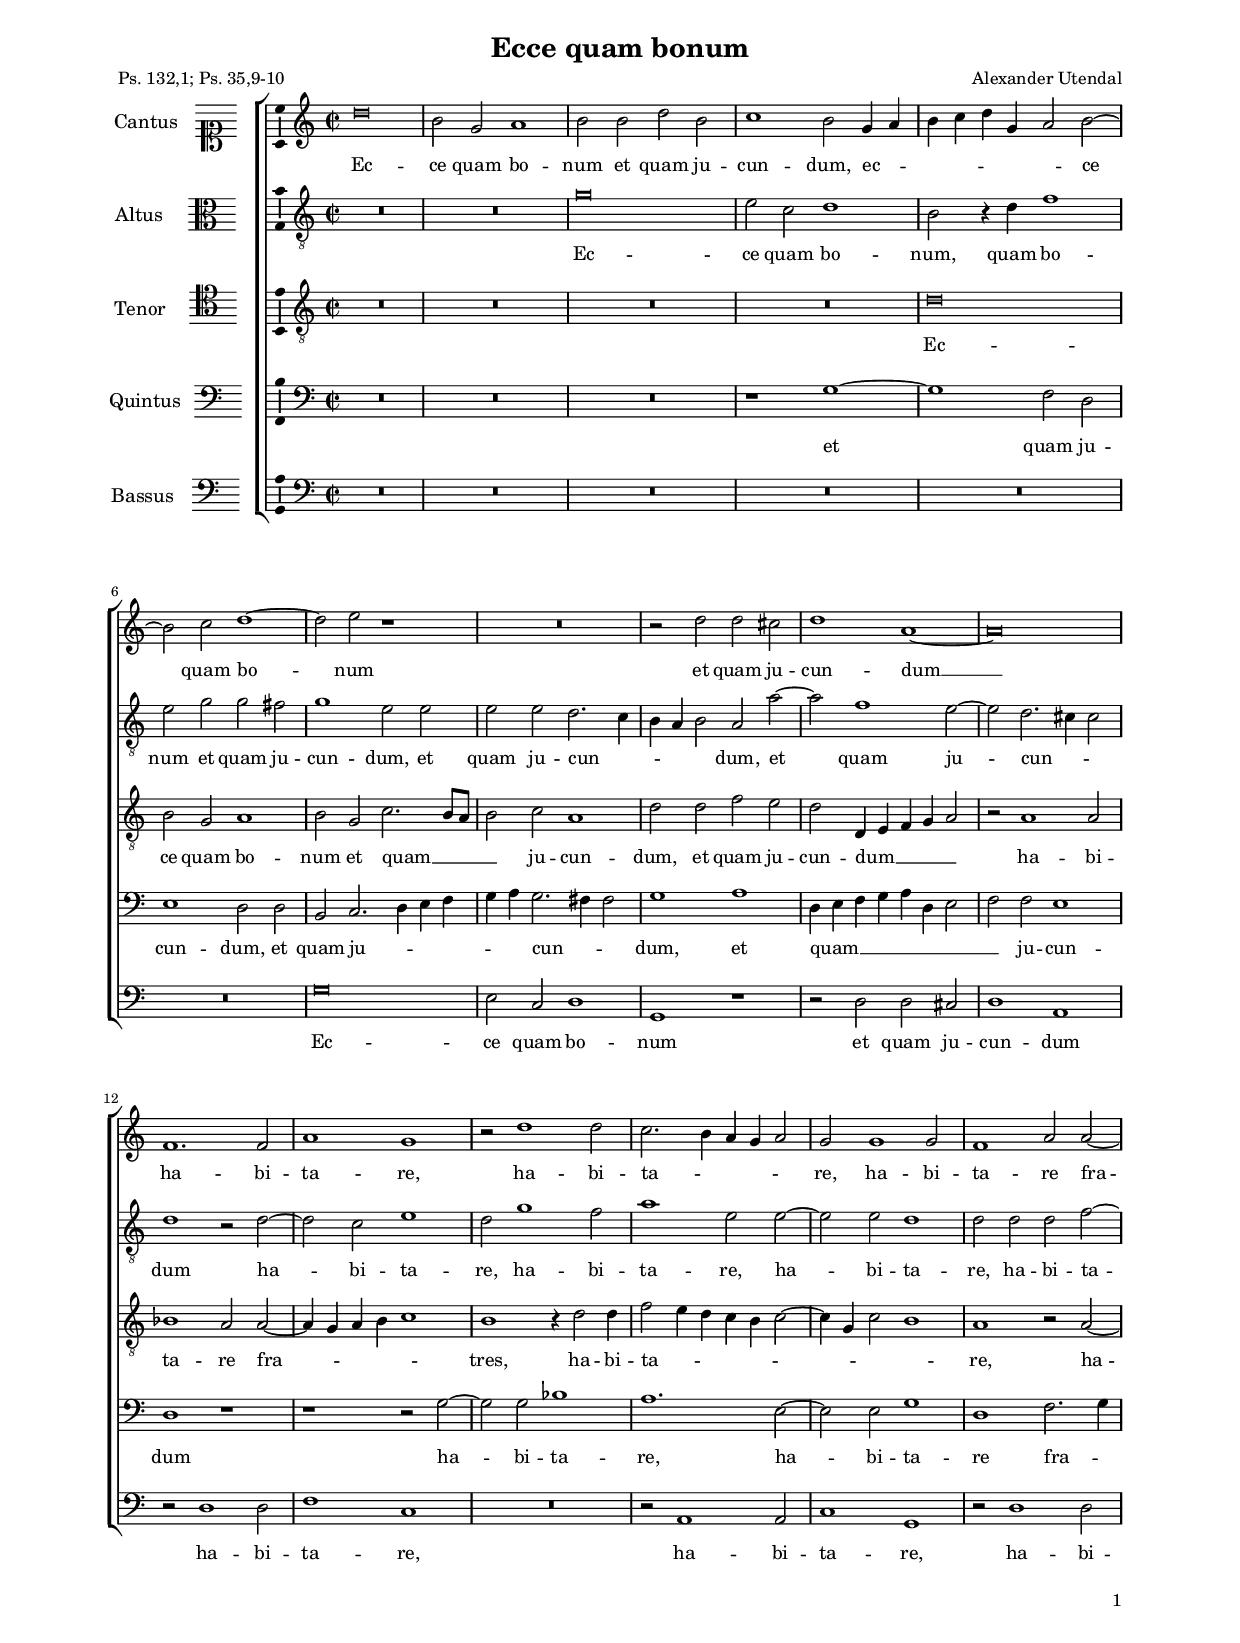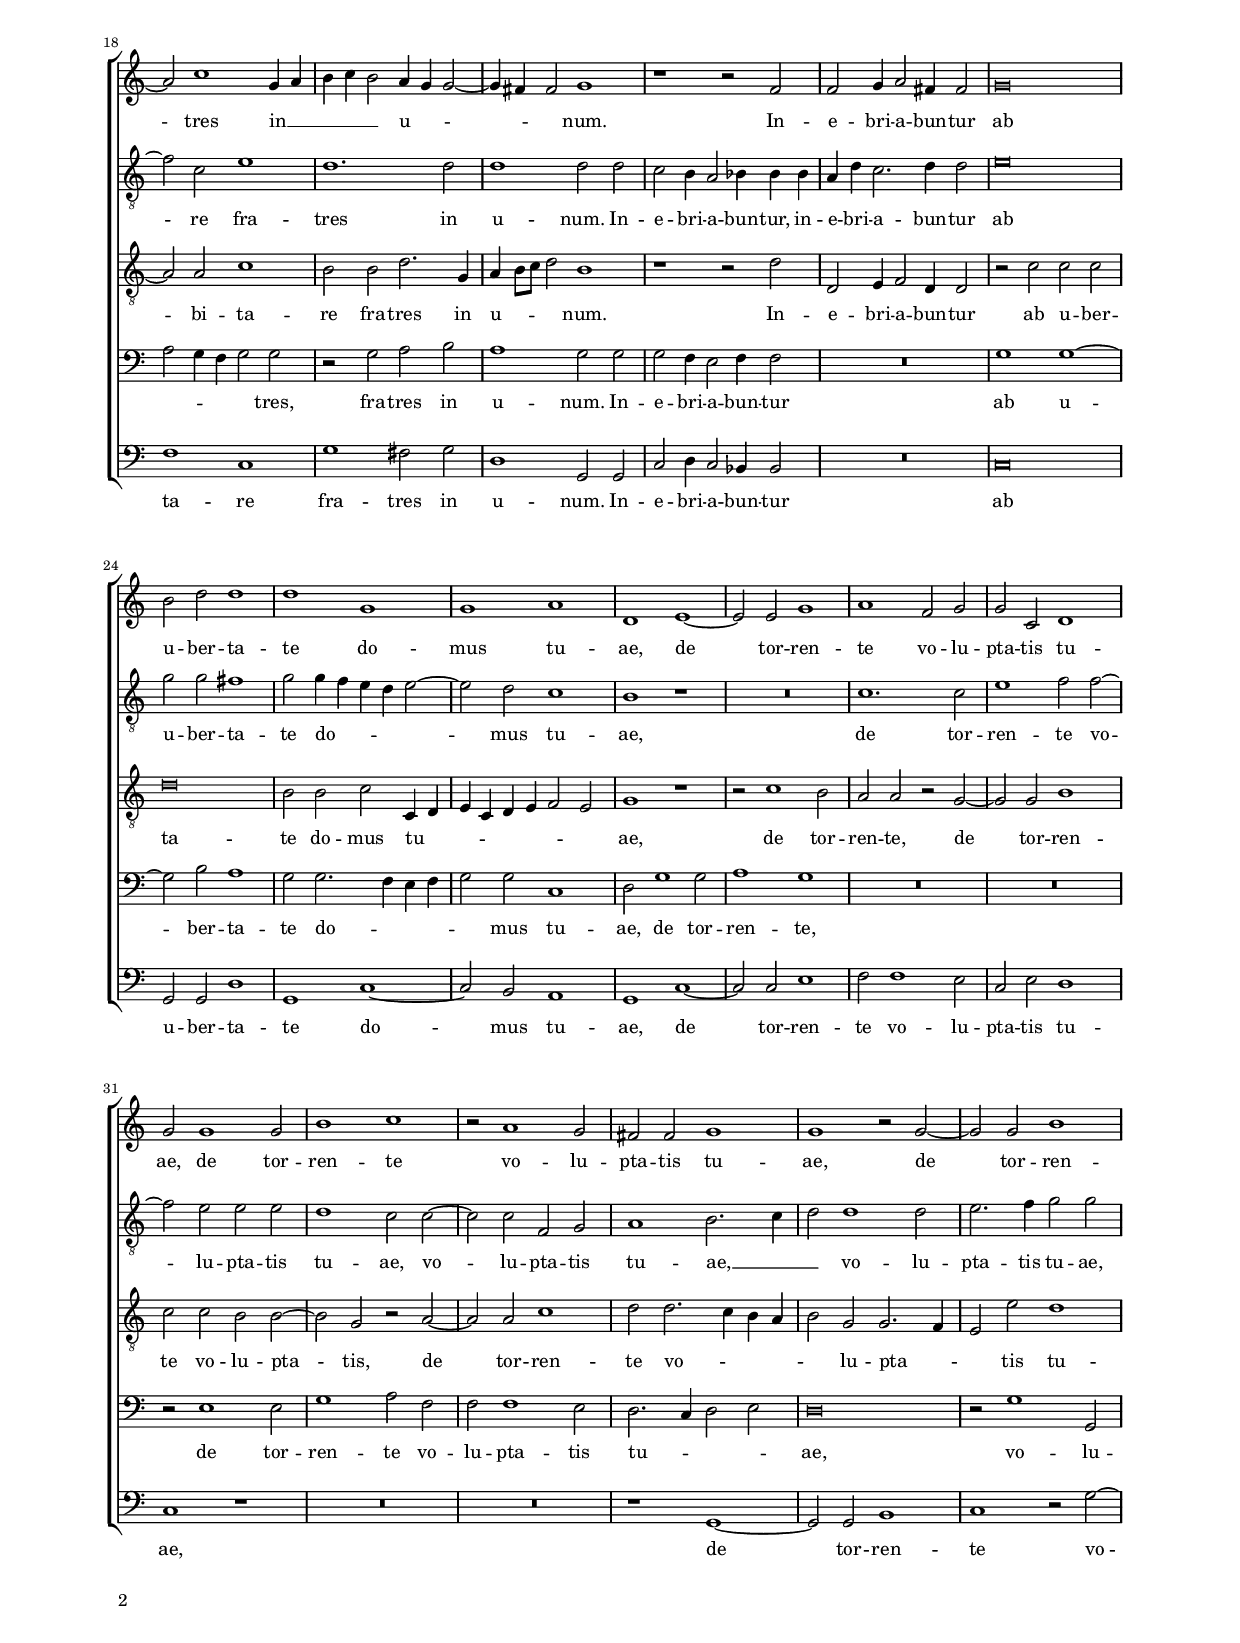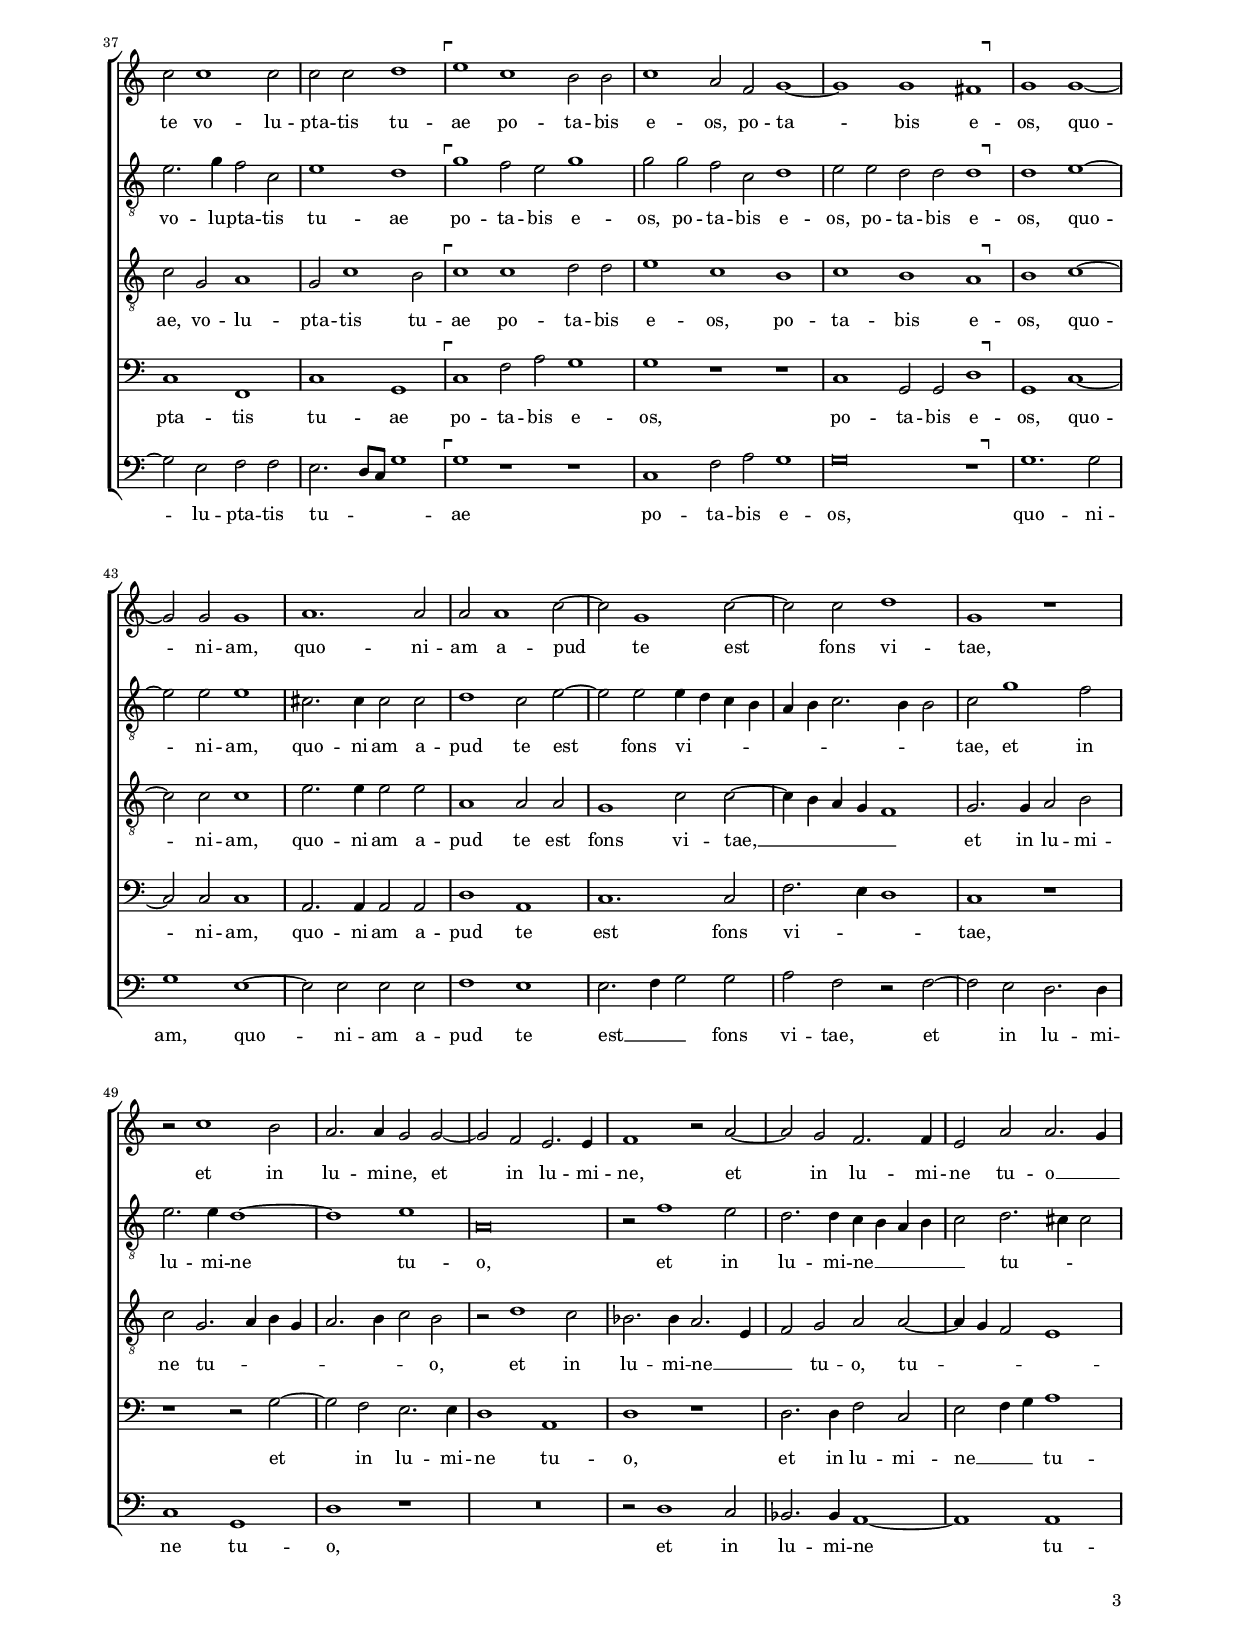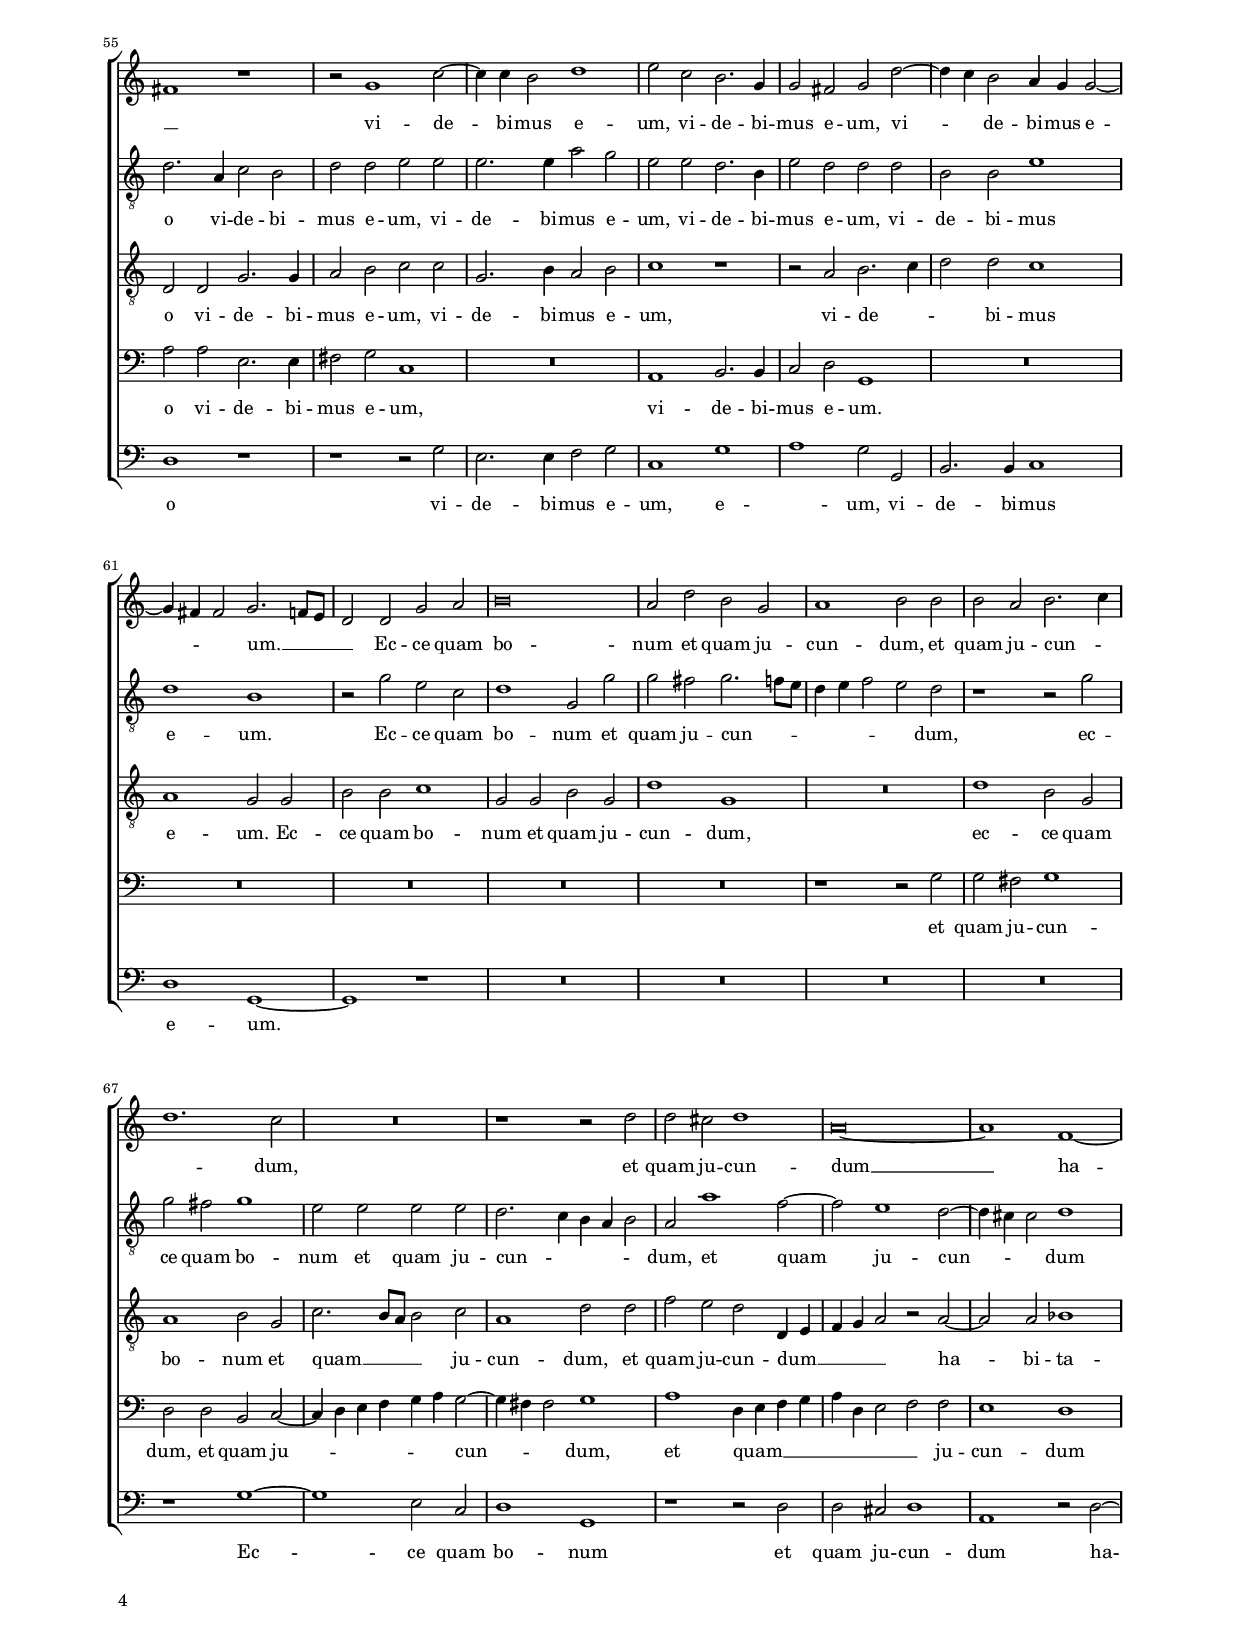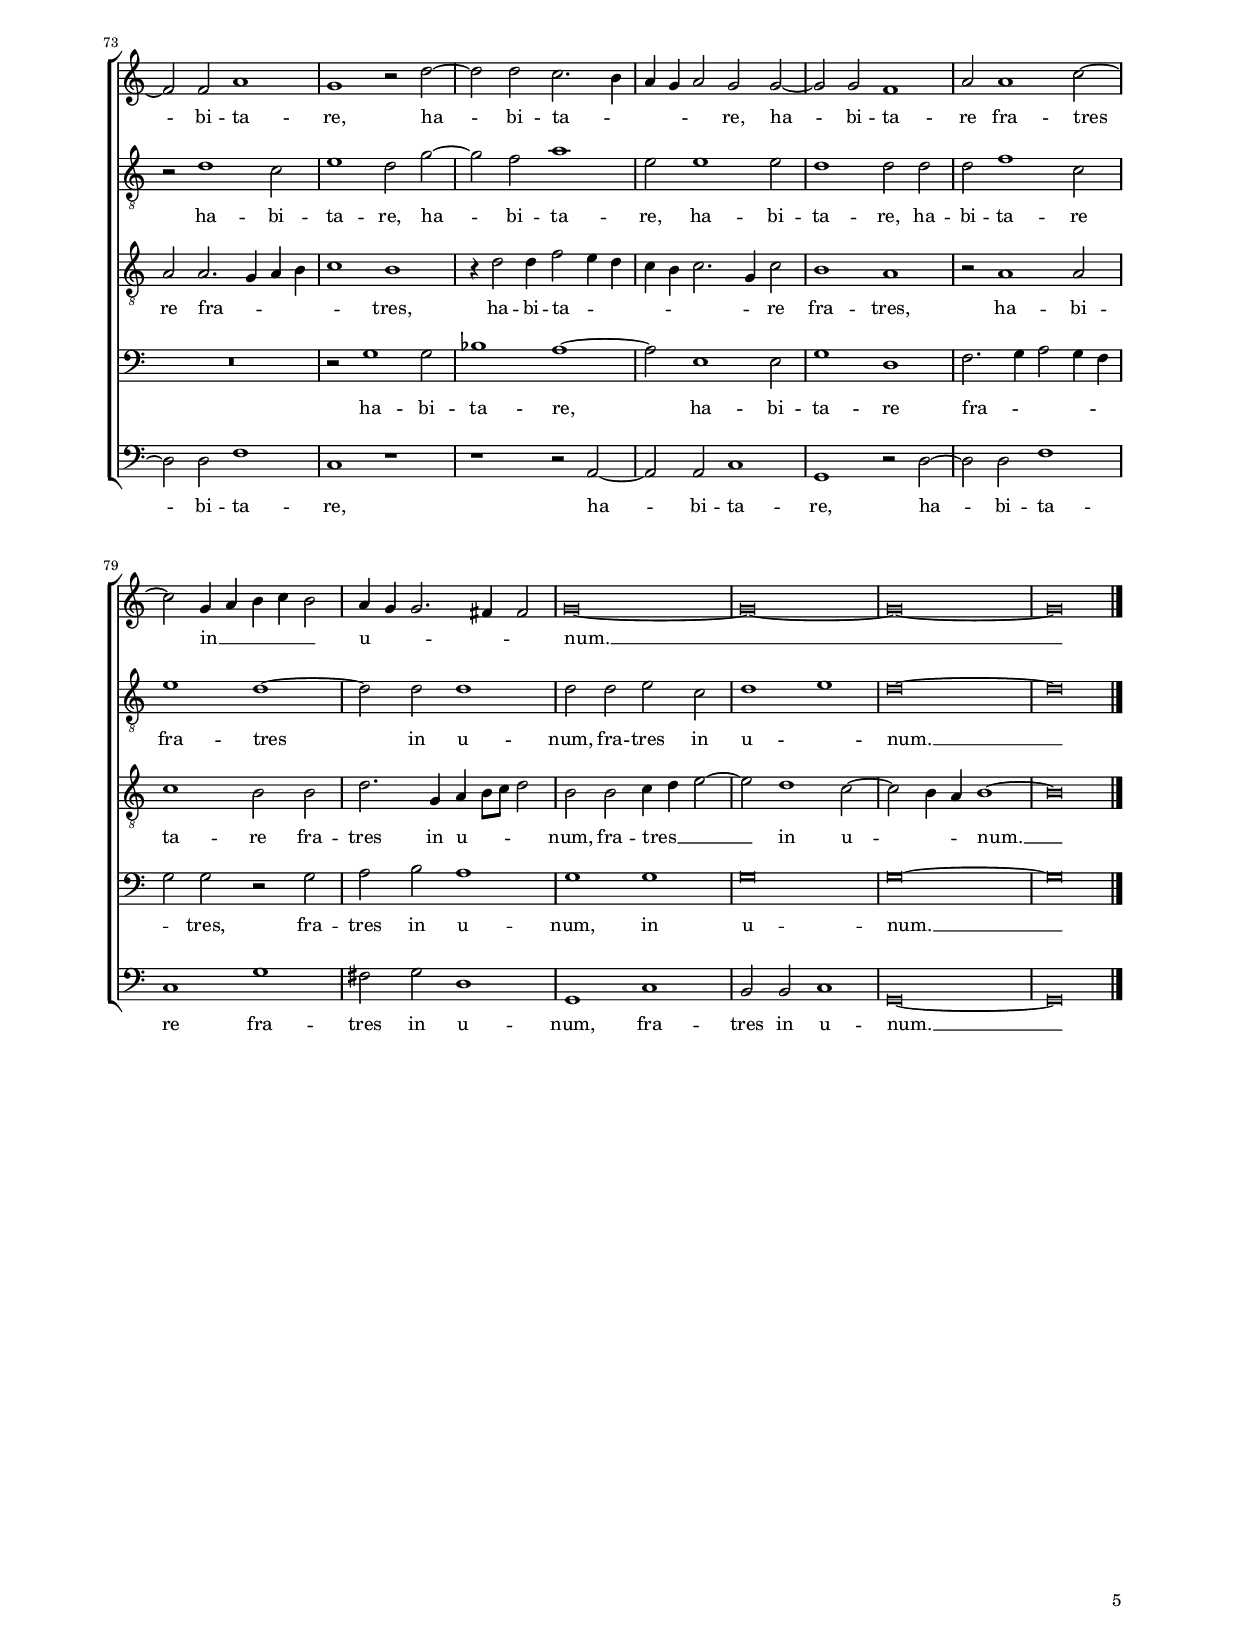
\header
{
	title="Ecce quam bonum"
	composer="Alexander Utendal"
	poet="Ps. 132,1; Ps. 35,9-10"
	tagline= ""
}

\version "2.24.4"
\language deutsch
#(set-global-staff-size 15)
% #(set-default-paper-size "letter")
#(ly:set-option 'point-and-click #f)




	ficta = { \once \set suggestAccidentals = ##t }

	forget = #(define-music-function (music) (ly:music?) #{
		\accidentalStyle forget
		$music
		\accidentalStyle default
		#})

	color = 
	#(define-music-function (music)(ly:music?)
	#{
	\once\override TextSpanner.bound-details.left.text = \markup
	\scale #'(-1 . 2) { "¬" }
	\once\override TextSpanner.bound-details.right.text = \markup
	\scale #'(1 . 2) { "¬" }
	\once\override TextSpanner.bound-details.left-broken.text = ##f
	\once\override TextSpanner.bound-details.right-broken.text = ##f
	\once\override TextSpanner.bound-details.left.padding = #'0
	\once\override TextSpanner.bound-details.right.padding = #'-1
	\once\override TextSpanner.style = #'none
	$music
	#})

	colorBegin = \startTextSpan
	colorEnd = \stopTextSpan


\paper
	{
	top-margin = 1.8 \cm
	bottom-margin = 1.2 \cm
	left-margin = 2 \cm
	right-margin = 2 \cm
	ragged-bottom = ##f
	ragged-last-bottom = ##t
	print-page-number = ##f
	system-system-spacing = #'((basic-distance . 17) (minimum-distance . 14) (padding . 7) (strechability . 150))
	oddFooterMarkup=\markup   \fill-line { "" \fromproperty #'page:page-number-string }
	evenFooterMarkup=\markup  \fill-line { \fromproperty #'page:page-number-string "" }
	last-bottom-spacing = #'((basic-distance . 12) (minimum-distance . 7) (padding . 4))
%	systems-per-page = 3
%   page-count = 3
%	min-systems-per-page = 3
%	print-all-headers = ##t
%	print-first-page-number = ##t
%	first-page-number = 1
	}

	
global = {
	\key c \major
	\time 2/2 \set Score.measureLength = #(ly:make-moment 2/1)
	\set Score.tempoHideNote = ##t
	\tempo 2 = 90
	\skip 1*2*38 \set Score.measureLength = #(ly:make-moment 3/1)
	\skip 1*3*3 \set Score.measureLength = #(ly:make-moment 2/1)
	\skip 1*2*43 \bar "|."
	}


incipitcantus = \markup { \score {
	{
	\set Staff.instrumentName = \markup { \fontsize #1 "Cantus" }
	\key c \major
	\clef soprano
	s4 \bar ""
	}
	\layout  {
	raggedright = ##t
	indent = 1.6 \cm
	line-width = 2.4\cm
	\context { \Staff \remove Time_signature_engraver }
	\override Staff.Clef.Y-extent = #'(0 . 0)
	}} \hspace #1 }


incipitaltus = \markup { \score {
	{
	\set Staff.instrumentName = \markup { \fontsize #1 "Altus" }
	\key c \major
	\clef alto
	s4 \bar ""
	}
	\layout  {
	raggedright = ##t
	indent = 1.6 \cm
	line-width = 2.4\cm
	\context { \Staff \remove Time_signature_engraver }
	\override Staff.Clef.Y-extent = #'(0 . 0)
	}} \hspace #1 }


incipittenor = \markup { \score {
	{
	\set Staff.instrumentName = \markup { \fontsize #1 "Tenor" }
	\key c \major
	\clef tenor
	s4 \bar ""
	}
	\layout  {
	raggedright = ##t
	indent = 1.6 \cm
	line-width = 2.4\cm
	\context { \Staff \remove Time_signature_engraver }
	\override Staff.Clef.Y-extent = #'(0 . 0)
	}} \hspace #1 }


incipitquintus = \markup { \score {
	{
	\set Staff.instrumentName = \markup { \fontsize #1 "Quintus" }
	\key c \major
	\clef bass
	s4 \bar ""
	}
	\layout  {
	raggedright = ##t
	indent = 1.6 \cm
	line-width = 2.4\cm
	\context { \Staff \remove Time_signature_engraver }
	\override Staff.Clef.Y-extent = #'(0 . 0)
	}} \hspace #1 }


incipitbassus = \markup { \score {
	{
	\set Staff.instrumentName = \markup { \fontsize #1 "Bassus" }
	\key c \major
	\clef bass
	s4 \bar ""
	}
	\layout  {
	raggedright = ##t
	indent = 1.6 \cm
	line-width = 2.4\cm
	\context { \Staff \remove Time_signature_engraver }
	\override Staff.Clef.Y-extent = #'(0 . 0)
	}} \hspace #1 }


cantus =  \relative c''
	{
	d\breve
	h2 g a1
	h2 h d h
	c1 h2 g4 a
%5
	h4 c d g, a2 h~ |
	h2 c d1~
	d2 e r1
	R\breve
	r2 d d cis
%10
	d1 a~ |
	a\breve
	f1. f2
	a1 g
	r2 d'1 d2
%15
	c2. h4 a g a2 |
	g2 g1 g2
	f1 a2 a~
	a2 c1 g4 a
	h4 c h2 a4 g g2~
%20
	g4 fis fis2 g1 |
	r1 r2 f
	f2 g4 a2 fis4 fis2
	g\breve
	h2 d d1
%25
	d1 g, |
	g1 a
	d,1 e~
	e2 e g1
	a1 f2 g
%30
	g2 c, d1 |
	g2 g1 g2
	h1 c
	r2 a1 g2
	fis2 fis g1
%35
	g1 r2 g~ |
	g2 g h1
	c2 c1 c2
	c2 c d1
	\color e1 \colorBegin c h2 h
%40
	c1 a2 f g1~ |
	g1 g fis \colorEnd
	g1 g~
	g2 g g1
	a1. a2
%45
	a2 a1 c2~ |
	c2 g1 c2~
	c2 c d1
	g,1 r
	r2 c1 h2
%50
	a2. a4 g2 g~ |
	g2 f e2. e4
	f1 r2 a~
	a2 g f2. f4
	e2 a a2. g4
%55
	fis1 r |
	r2 g1 c2~
	c4 c h2 d1
	e2 c h2. g4
	g2 fis g d'~
%60
	d4 c h2 a4 g g2~ |
	g4 fis fis2 g2. f8 e
	d2 d g a
	h\breve
	a2 d h g
%65
	a1 h2 h |
	h2 a h2. c4
	d1. c2
	R\breve
	r1 r2 d
%70
	d2 cis d1 |
	a\breve~
	a1 f~
	f2 f a1
	g1 r2 d'~
%75
	d2 d c2. h4 |
	a4 g a2 g g~
	g2 g f1
	a2 a1 c2~
	c2 g4 a h c h2
%80
	a4 g g2. fis4 fis2 |
	g\breve~
	g\breve~
	g\breve~
	g\breve |
	}


altus =  \relative c'
	{
	R\breve
	R\breve
	g'\breve
	e2 c d1
%5
	h2 r4 d f1 |
	e2 g g fis
	g1 e2 e
	e2 e d2. c4
	h4 a h2 a2 a'~
%10
	a2 f1 e2~ |
	e2 d2. cis4 cis2
	d1 r2 d~
	d2 c e1
	d2 g1 f2
%15
	a1 e2 e~ |
	e2 e d1
	d2 d d f~
	f2 c e1
	d1. d2
%20
	d1 d2 d |
	c2 h4 a2 b4 b b
	a4 d c2. d4 d2
	e\breve
	g2 g fis1
%25
	g2 g4 f e d e2~ |
	e2 d c1
	h1 r
	R\breve
	c1. c2
%30
	e1 f2 f~ |
	f2 e e e
	d1 c2 c~
	c2 c f,2 g
	a1 h2. c4
%35
	d2 d1 d2 |
	e2. f4 g2 g
	e2. g4 f2 c
	e1 d
	\color g1 \colorBegin f2 e g1
%40
	g2 g f c d1 |
	e2 e d d d1 \colorEnd
	d1 e~
	e2 e e1
	cis2. cis4 cis2 cis
%45
	d1 c2 e~ |
	e2 e e4 d c h
	a4 h c2. h4 h2
	c2 g'1 f2
	e2. e4 d1~
%50
	d1 e |
	a,\breve
	r2 f'1 e2
	d2. d4 c4 h a h
	c2 d2. cis4 cis2
%55
	d2. a4 c2 h |
	d2 d e e
	e2. e4 a2 g
	e2 e d2. h4
	e2 d d d
%60
	h2 h e1 |
	d1 h
	r2 g' e c
	d1 g,2 g'
	g2 fis g2. f8 e
%65
	d4 e f2 e d |
	r1 r2 g
	g2 fis g1
	e2 e e e
	d2. c4 h a h2
%70
	a2 a'1 f2~ |
	f2 e1 d2~
	d4 cis cis2 d1
	r2 d1 c2
	e1 d2 g~
%75
	g2 f a1 |
	e2 e1 e2
	d1 d2 d
	d2 f1 c2
	e1 d~
%80
	d2 d d1 |
	d2 d e c
	d1 e
	d\breve~
	d\breve |
	}


tenor =  \relative c'
	{
	R\breve
	R\breve
	R\breve
	R\breve
%5
	d\breve |
	h2 g a1
	h2 g c2. h8 a
	h2 c a1
	d2 d f e
%10
	d2 d,4 e f g a2 |
	r2 a1 a2
	b1 a2 a~
	a4 g a h c1
	h1 r4 d2 d4
%15
	f2 e4 d c h c2~ |
	c4 g c2 h1
	a1 r2 a~
	a2 a c1
	h2 h d2. g,4
%20
	a4 h8 c d2 h1 |
	r1 r2 d
	d,2 e4 f2 d4 d2
	r2 c' c c
	d\breve
%25
	h2 h c c,4 d |
	e4 c d e f2 e
	g1 r
	r2 c1 h2
	a2 a r g~
%30
	g2 g h1 |
	c2 c h h~
	h2 g r a~
	a2 a c1
	d2 d2. c4 h a
%35
	h2 g g2. f4 |
	e2 e' d1
	c2 g a1
	g2 c1 h2
	\color c1 \colorBegin c d2 d
%40
	e1 c h |
	c1 h a \colorEnd
	h1 c~
	c2 c c1
	e2. e4 e2 e
%45
	a,1 a2 a |
	g1 c2 c~
	c4 h a g f1
	g2. g4 a2 h
	c2 g2. a4 h g
%50
	a2. h4 c2 h |
	r2 d1 c2
	b2. b4 a2. e4
	f2 g a a~
	a4 g f2 e1
%55
	d2 d g2. g4 |
	a2 h c c
	g2. h4 a2 h
	c1 r
	r2 a h2. c4
%60
	d2 d c1 |
	a1 g2 g
	h2 h c1
	g2 g h g
	d'1 g,
%65
	R\breve |
	d'1 h2 g
	a1 h2 g
	c2. h8 a h2 c
	a1 d2 d
%70
	f2 e d d,4 e |
	f4 g a2 r a~
	a2 a b1
	a2 a2. g4 a h
	c1 h
%75
	r4 d2 d4 f2 e4 d |
	c4 h c2. g4 c2
	h1 a
	r2 a1 a2
	c1 h2 h
%80
	d2. g,4 a4 h8 c d2 |
	h2 h c4 d e2~
	e2 d1 c2~
	c2 h4 a h1~
	h\breve |	
	}


quintus  =  \relative c
	{
	R\breve
	R\breve
	R\breve
	r1 g'~
%5
	g1 f2 d |
	e1 d2 d
	h2 c2. d4 e f
	g4 a g2. fis4 fis2
	g1 a
%10
	d,4 e f g a4 d, e2 |
	f2 f e1
	d1 r
	r1 r2 g~
	g2 g b1
%15
	a1. e2~ | 
	e2 e g1
	d1 f2. g4
	a2 g4 f g2 g
	r2 g a h
%20
	a1 g2 g |
	g2 f4 e2 f4 f2
	R\breve
	g1 g~
	g2 h a1
%25
	g2 g2. f4 e f |
	g2 g c,1
	d2 g1 g2
	a1 g
	R\breve
%30
	R\breve |
	r2 e1 e2
	g1 a2 f
	f2 f1 e2
	d2. c4 d2 e
%35
	d\breve |
	r2 g1 g,2
	c1 f,
	c'1 g
	\color c1 \colorBegin f2 a g1
%40
	g1 r r |
	c,1 g2 g d'1 \colorEnd
	g,1 c~
	c2 c c1
	a2. a4 a2 a
%45
	d1 a |
	c1. c2
	f2. e4 d1
	c1 r
	r1 r2 g'~
%50
	g2 f e2. e4 |
	d1 a
	d1 r
	d2. d4 f2 c
	e2 f4 g a1
%55
	a2 a e2. e4 |
	fis2 g c,1
	R\breve
	a1 h2. h4
	c2 d g,1
%60
	R\breve |
	R\breve
	R\breve
	R\breve
	R\breve
%65
	r1 r2 g' |
	g2 fis g1
	d2 d h c~
	c4 d e f g a g2~
	g4 fis fis2 g1
%70
	a1 d,4 e f g |
	a4 d, e2 f f
	e1 d
	R\breve
	r2 g1 g2
%75
	b1 a~ |
	a2 e1 e2
	g1 d
	f2. g4 a2 g4 f
	g2 g r g
%80
	a2 h a1 |
	g1 g
	g\breve
	g\breve~
	g\breve |
	}


bassus  =  \relative c
	{
	R\breve
	R\breve
	R\breve
	R\breve
%5
	R\breve |
	R\breve
	g'\breve
	e2 c d1
	g,1 r
%10
	r2 d' d cis |
	d1 a
	r2 d1 d2
	f1 c
	R\breve
%15
	r2 a1 a2 |
	c1 g
	r2 d'1 d2
	f1 c
	g'1 fis2 g
%20
	d1 g,2 g |
	c2 d4 c2 b4 b2
	R\breve
	c\breve
	g2 g d'1
%25
	g,1 c~ |
	c2 h a1
	g1 c~
	c2 c e1
	f2 f1 e2
%30
	c2 e d1 |
	c1 r
	R\breve
	R\breve
	r1 g~
%35
	g2 g h1 |
	c1 r2 g'~
	g2 e f f
	e2. d8 c g'1
	\color g1 \colorBegin r r
%40
	c,1 f2 a g1 |
	g\breve r1 \colorEnd
	g1. g2
	g1 e~
	e2 e e e
%45
	f1 e |
	e2. f4 g2 g
	a2 f r f~
	f2 e d2. d4
	c1 g
%50
	d'1 r |
	R\breve
	r2 d1 c2
	b2. b4 a1~
	a1 a
%55
	d1 r |
	r1 r2 g
	e2. e4 f2 g
	c,1 g'
	a1 g2 g,
%60
	h2. h4 c1 |
	d1 g,~
	g1 r
	R\breve
	R\breve
%65
	R\breve |
	R\breve
	r1 g'~
	g1 e2 c
	d1 g,
%70
	r1 r2 d' |
	d2 cis d1
	a1 r2 d~
	d2 d f1
	c1 r
%75
	r1 r2 a~ |
	a2 a c1
	g1 r2 d'~
	d2 d f1
	c1 g'
%80
	fis2 g d1 |
	g,1 c
	h2 h c1
	g\breve~
	g\breve |
	}


lyricscantus = \lyricmode {
	Ec -- ce quam bo -- num et quam ju -- cun -- dum,
	ec -- _ _ _ _ _ _ ce quam bo -- num et quam ju -- cun -- dum __
	ha -- bi -- ta -- re,
	ha -- bi -- ta -- _ _ _ _ re,
	ha -- bi -- ta -- re fra -- tres in __ _ _ _ _ u -- _ _ _ _ num.
	In -- e -- bri -- a -- bun -- tur ab u -- ber -- ta -- te do -- mus tu -- ae,
	de tor -- ren -- te vo -- lu -- pta -- tis tu -- ae,
	de tor -- ren -- te vo -- lu -- pta -- tis tu -- ae,
	de tor -- ren -- te vo -- lu -- pta -- tis tu -- ae
	po -- ta -- bis e -- os,
	po -- ta -- bis e -- os,
	quo -- ni -- am,
	quo -- ni -- am a -- pud te est fons vi -- tae,
	et in lu -- mi -- ne,
	et in lu -- mi -- ne,
	et in lu -- mi -- ne tu -- o __ _ _ vi -- de -- bi -- mus e -- um,
	vi -- de -- bi -- mus e -- um,
	vi -- _ de -- bi -- mus e -- _ _ um. __ _ _ _
	Ec -- ce quam bo -- num et quam ju -- cun -- dum,
	et quam ju -- cun -- _ _ dum,
	et quam ju -- cun -- dum __
	ha -- bi -- ta -- re,
	ha -- bi -- ta -- _ _ _ _ re,
	ha -- bi -- ta -- re fra -- tres in __ _ _ _ _ u -- _ _ _ _ num. __
	}


lyricsaltus = \lyricmode {
	Ec -- ce quam bo -- num,
	quam bo -- num et quam ju -- cun -- dum,
	et quam ju -- cun -- _ _ _ _ dum,
	et quam ju -- cun -- _ _ dum
	ha -- bi -- ta -- re,
	ha -- bi -- ta -- re,
	ha -- bi -- ta -- re,
	ha -- bi -- ta -- re fra -- tres in u -- num.
	In -- e -- bri -- a -- bun -- tur,
	in -- e -- bri -- a -- bun -- tur ab u -- ber -- ta -- te do -- _ _ _ _ mus tu -- ae,
	de tor -- ren -- te vo -- lu -- pta -- tis tu -- ae,
	vo -- lu -- pta -- tis tu -- ae, __ _ _
	vo -- lu -- pta -- tis tu -- ae,
	vo -- lu -- pta -- tis tu -- ae
	po -- ta -- bis e -- os,
	po -- ta -- bis e -- os,
	po -- ta -- bis e -- os,
	quo -- ni -- am,
	quo -- ni -- am a -- pud te est fons vi -- _ _ _ _ _ _ _ _ tae,
	et in lu -- mi -- ne tu -- o,
	et in lu -- mi -- ne __ _ _ _ _ tu -- _ _ o
	vi -- de -- bi -- mus e -- um,
	vi -- de -- bi -- mus e -- um,
	vi -- de -- bi -- mus e -- um,
	vi -- de -- bi -- mus e -- um.
	Ec -- ce quam bo -- num et quam ju -- cun -- _ _ _ _ _ _ dum,
	ec -- ce quam bo -- num et quam ju -- cun -- _ _ _ _ dum,
	et quam ju -- cun -- _ _ dum
	ha -- bi -- ta -- re,
	ha -- bi -- ta -- re,
	ha -- bi -- ta -- re,
	ha -- bi -- ta -- re fra -- tres in u -- num,
	fra -- tres in u -- _ num. __
	}


lyricstenor = \lyricmode {
	Ec -- ce quam bo -- num et quam __ _ _ _ ju -- cun -- dum,
	et quam ju -- cun -- dum __ _ _ _ _
	ha -- bi -- ta -- re fra -- _ _ _ _ tres,
	ha -- bi -- ta -- _ _ _ _ _ _ _ _ re,
	ha -- bi -- ta -- re fra -- tres in u -- _ _ _ num.
	In -- e -- bri -- a -- bun -- tur ab u -- ber -- ta -- te do -- mus tu -- _ _ _ _ _ _ _ ae,
	de tor -- ren -- te,
	de tor -- ren -- te vo -- lu -- pta -- tis,
	de tor -- ren -- te vo -- _ _ _ _ lu -- pta -- _ _ tis tu -- ae,
	vo -- lu -- pta -- tis tu -- ae
	po -- ta -- bis e -- os,
	po -- ta -- bis e -- os,
	quo -- ni -- am,
	quo -- ni -- am a -- pud te est fons vi -- tae, __ _ _ _ _ 
	et in lu -- mi -- ne tu -- _ _ _ _ _ _ o,
	et in lu -- mi -- ne __ _ _ tu -- o,
	tu -- _ _ _ o vi -- de -- bi -- mus e -- um,
	vi -- de -- bi -- mus e -- um,
	vi -- de -- _ _ bi -- mus e -- um.
	Ec -- ce quam bo -- num et quam ju -- cun -- dum,
	ec -- ce quam bo -- num et quam __ _ _ _ ju -- cun -- dum,
	et quam ju -- cun -- dum __ _ _ _ _
	ha -- bi -- ta -- re fra -- _ _ _ _ tres,
	ha -- bi -- ta -- _ _ _ _ _ _ re fra -- tres,
	ha -- bi -- ta -- re fra -- tres in u -- _ _ _ num,
	fra -- tres __ _ _ in u -- _ _ num. __
	}


lyricsquintus = \lyricmode {
	et quam ju -- cun -- dum,
	et quam ju -- _ _ _ _ _ cun -- _ _ dum,
	et quam __ _ _ _ _ _ _ _ ju -- cun -- dum
	ha -- bi -- ta -- re,
	ha -- bi -- ta -- re fra -- _ _ _ _ _ tres,
	fra -- tres in u -- num.
	In -- e -- bri -- a -- bun -- tur ab u -- ber -- ta -- te do -- _ _ _ _ mus tu -- ae,
	de tor -- ren -- te,
	de tor -- ren -- te vo -- lu -- pta -- tis tu -- _ _ _ ae,
	vo -- lu -- pta -- tis tu -- ae
	po -- ta -- bis e -- os,
	po -- ta -- bis e -- os,
	quo -- ni -- am,
	quo -- ni -- am a -- pud te est fons vi -- _ _ tae,
	et in lu -- mi -- ne tu -- o,
	et in lu -- mi -- ne __ _ _ tu -- o vi -- de -- bi -- mus e -- um,
	vi -- de -- bi -- mus e -- um.
	et quam ju -- cun -- dum,
	et quam ju -- _ _ _ _ _ cun -- _ _ dum,
	et quam __ _ _ _ _ _ _ _ ju -- cun -- dum
	ha -- bi -- ta -- re,
	ha -- bi -- ta -- re fra -- _ _ _ _ _ tres,
	fra -- tres in u -- num,
	in u -- num. __
	}


lyricsbassus = \lyricmode {
	Ec -- ce quam bo -- num et quam ju -- cun -- dum
	ha -- bi -- ta -- re,
	ha -- bi -- ta -- re,
	ha -- bi -- ta -- re fra -- tres in u -- num.
	In -- e -- bri -- a -- bun -- tur ab u -- ber -- ta -- te do -- mus tu -- ae,
	de tor -- ren -- te vo -- lu -- pta -- tis tu -- ae,
	de tor -- ren -- te vo -- lu -- pta -- tis tu -- _ _ _ ae
	po -- ta -- bis e -- os,
	quo -- ni -- am,
	quo -- ni -- am a -- pud te est __ _ _ fons vi -- tae,
	et in lu -- mi -- ne tu -- o,
	et in lu -- mi -- ne tu -- o vi -- de -- bi -- mus e -- um,
	e -- _ um,
	vi -- de -- bi -- mus e -- um.
	Ec -- ce quam bo -- num et quam ju -- cun -- dum
	ha -- bi -- ta -- re,
	ha -- bi -- ta -- re,
	ha -- bi -- ta -- re fra -- tres in u -- num,
	fra -- tres in u -- num. __
	}


\score
{  
	\transpose c c {
	\new ChoirStaff \with { \override StaffGrouper.staff-staff-spacing.basic-distance = #12 }
	<<

	\new Staff << \global
	\new Voice="v1" {
		\set Staff.instrumentName=\incipitcantus
%		\set Staff.instrumentName= "S"
		\set Staff.midiInstrument = "reed organ"
		\clef violin
		\cantus }
	\new Lyrics \lyricsto "v1" {\lyricscantus }
	>>


	\new Staff << \global
	\new Voice="v2" {
		\set Staff.instrumentName=\incipitaltus
%		\set Staff.instrumentName= "A"
		\set Staff.midiInstrument = "reed organ"
		\clef "G_8" % violin
		\altus}
	\new Lyrics \lyricsto "v2" {\lyricsaltus }
	>>


	\new Staff << \global
	\new Voice="v3" {
		\set Staff.instrumentName=\incipittenor
%		\set Staff.instrumentName= "T"
		\set Staff.midiInstrument = "reed organ"
		\clef "G_8"
		\tenor }
	\new Lyrics \lyricsto "v3" {\lyricstenor }
	>>


	\new Staff << \global
	\new Voice="v5" {
		\set Staff.instrumentName=\incipitquintus
%		\set Staff.instrumentName= "Q"
		\set Staff.midiInstrument = "reed organ"
		\clef bass
		\quintus}
	\new Lyrics \lyricsto "v5" {\lyricsquintus }
	>>


	\new Staff << \global
	\new Voice="v4" {
		\set Staff.instrumentName=\incipitbassus
%		\set Staff.instrumentName= "B"
		\set Staff.midiInstrument = "reed organ"
		\clef bass 
		\bassus }
	\new Lyrics \lyricsto "v4" {\lyricsbassus}
	>>

	>>
	} % transpose

	\layout
	{
	indent = 2.5\cm
	\context { \Lyrics \override VerticalAxisGroup.nonstaff-relatedstaff-spacing.padding = #1.4 }
%	\context { \Lyrics \override LyricText.font-size = #1 }
	\context { \Staff \override TimeSignature.break-visibility = #end-of-line-invisible }
	\context { \Staff \consists Ambitus_engraver }
	\context { \Score \override BarNumber.padding = #2 }
	\context { \Voice \override NoteHead.style = #'baroque }
	}

\midi
	{
	
	}

}


% EOF
